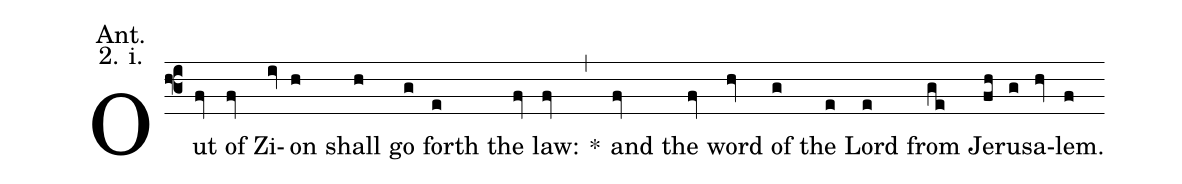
annotation: Ant.;
annotation: 2. i.;
%%
(f3) Out(fv) of(fv) Zi(iv)on(h) shall(h) go(g) forth(e) the(fv) law:(fv) <sp>*</sp>(,) and(fv) the(fv) word(hv) of(g) the(e) Lord(e) from(ge) Je(fh)ru(g)sa(hv)lem.(f)
